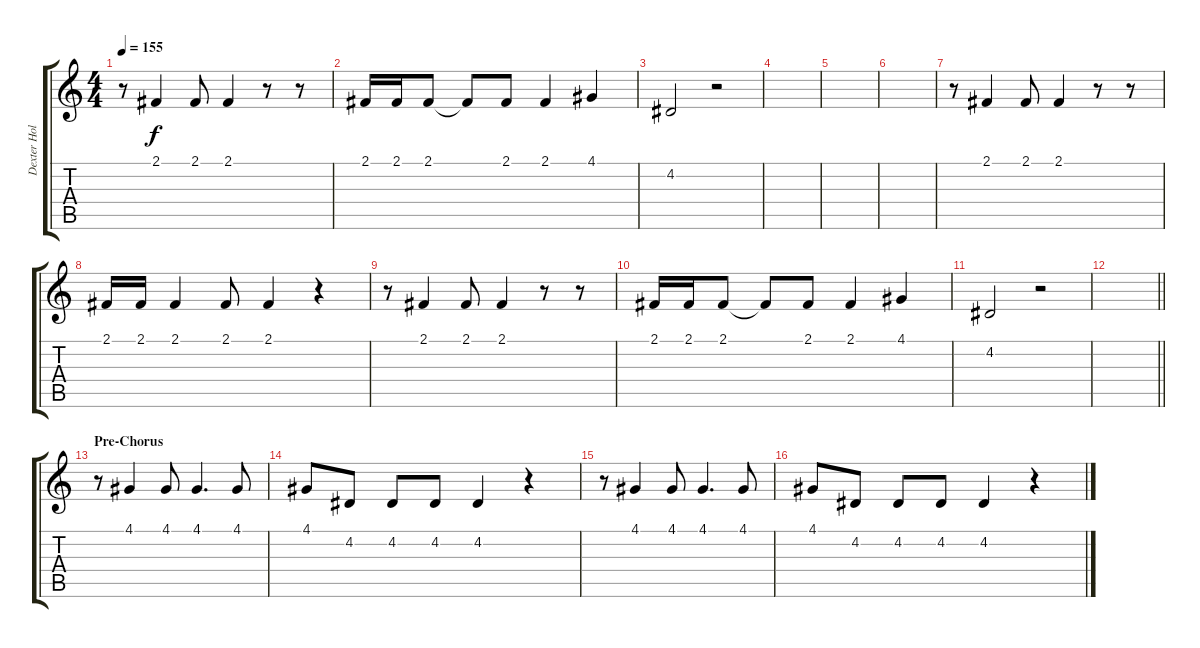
\track ("Dexter Holland - Vocals" "Dexter Hol") {instrument altosax}
\staff {score tabs}
\tuning (E4 B3 G3 D3 A2 E2) {hide}
\ts (4 4)
\tempo 155
\clef g2
\ks c
r.8{dy f} 2.1.4 2.1.8 2.1.4 r.8 r.8 |
2.1.16 2.1.16 2.1.8 2.1{t}.8 2.1.8 2.1.4 4.1.4 |
4.2.2 r.2 |
|
|
|
r.8 2.1.4 2.1.8 2.1.4 r.8 r.8 |
2.1.16 2.1.16 2.1.4 2.1.8 2.1.4 r.4 |
r.8 2.1.4 2.1.8 2.1.4 r.8 r.8 |
2.1.16 2.1.16 2.1.8 2.1{t}.8 2.1.8 2.1.4 4.1.4 |
4.2.2 r.2 |
\barLineRight lightlight
|
\section ("" "Pre-Chorus")
r.8 4.1.4 4.1.8 4.1.4{d} 4.1.8 |
4.1.8 4.2.8 4.2.8 4.2.8 4.2.4 r.4 |
r.8 4.1.4 4.1.8 4.1.4{d} 4.1.8 |
4.1.8 4.2.8 4.2.8 4.2.8 4.2.4 r.4
